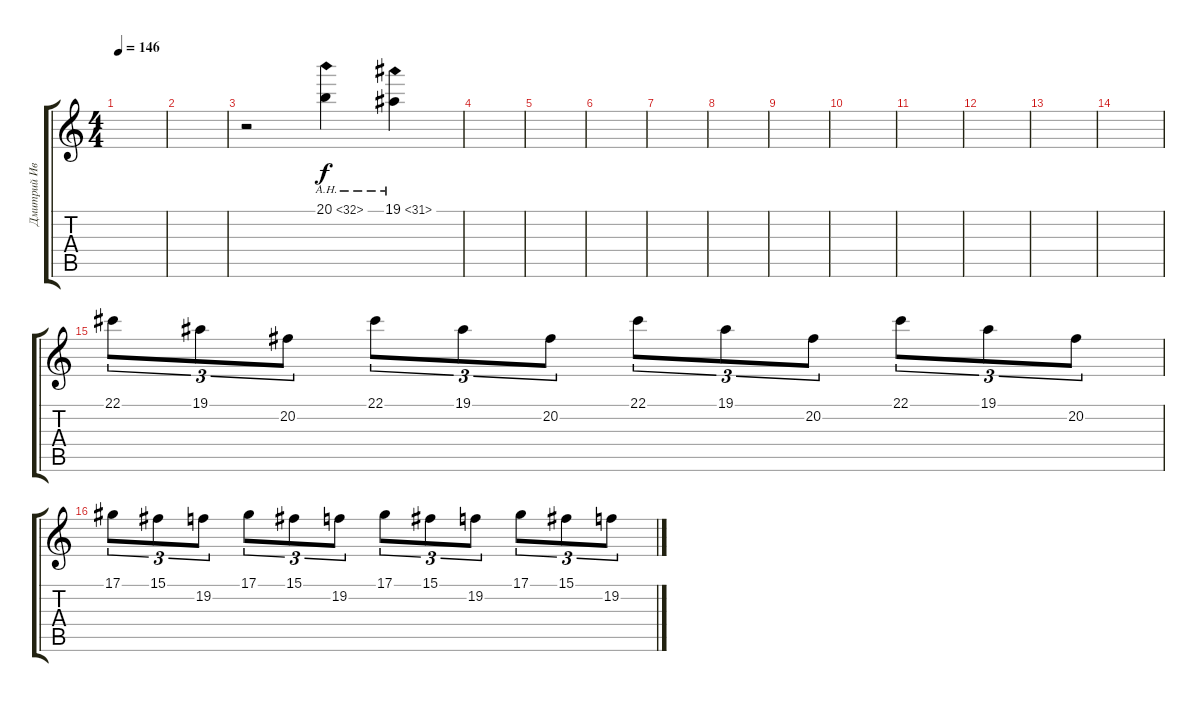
\track ("Дмитрий Иванов" "Дмитрий Ив") {instrument pad5bowed}
\staff {score tabs}
\tuning (Eb4 Bb3 Gb3 Db3 Ab2 Eb2) {hide}
\ts (4 4)
\tempo 146
\clef g2
\ks c
|
|
r.2 20.1{ah 12}.4 19.1{ah 12}.4 |
|
|
|
|
|
|
|
|
|
|
|
22.1.8{tu (3 2) instrument recorder} 19.1.8{tu (3 2)} 20.2.8{tu (3 2)} 22.1.8{tu (3 2)} 19.1.8{tu (3 2)} 20.2.8{tu (3 2)} 22.1.8{tu (3 2)} 19.1.8{tu (3 2)} 20.2.8{tu (3 2)} 22.1.8{tu (3 2)} 19.1.8{tu (3 2)} 20.2.8{tu (3 2)} |
17.1.8{tu (3 2)} 15.1.8{tu (3 2)} 19.2.8{tu (3 2)} 17.1.8{tu (3 2)} 15.1.8{tu (3 2)} 19.2.8{tu (3 2)} 17.1.8{tu (3 2)} 15.1.8{tu (3 2)} 19.2.8{tu (3 2)} 17.1.8{tu (3 2)} 15.1.8{tu (3 2)} 19.2.8{tu (3 2)}
